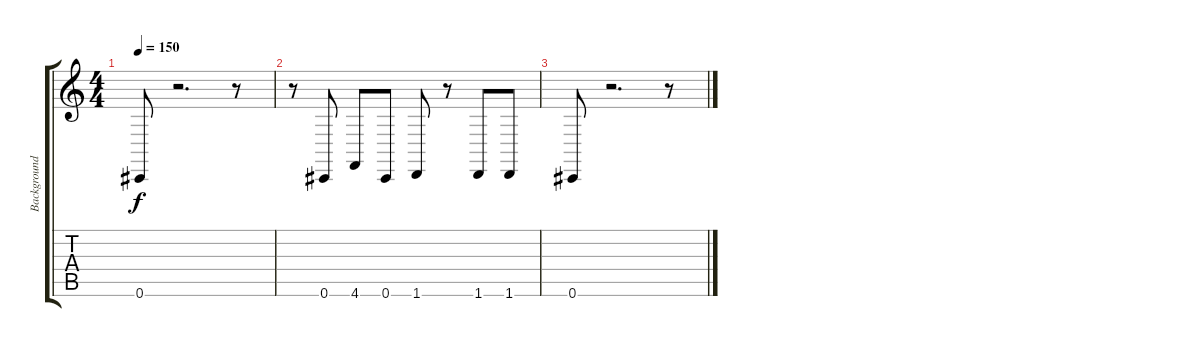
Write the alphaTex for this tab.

\track ("Background Guitar" "Background") {instrument synthbrass1}
\staff {score tabs}
\tuning (Eb4 Bb3 Gb3 Db3 Ab2 Db2) {hide}
\ts (4 4)
\tempo 150
\clef g2
\ks c
0.6.8{dy f} r.2{d} r.8 |
r.8 0.6.8 4.6.8 0.6.8 1.6.8 r.8 1.6.8 1.6.8 |
0.6.8 r.2{d} r.8
